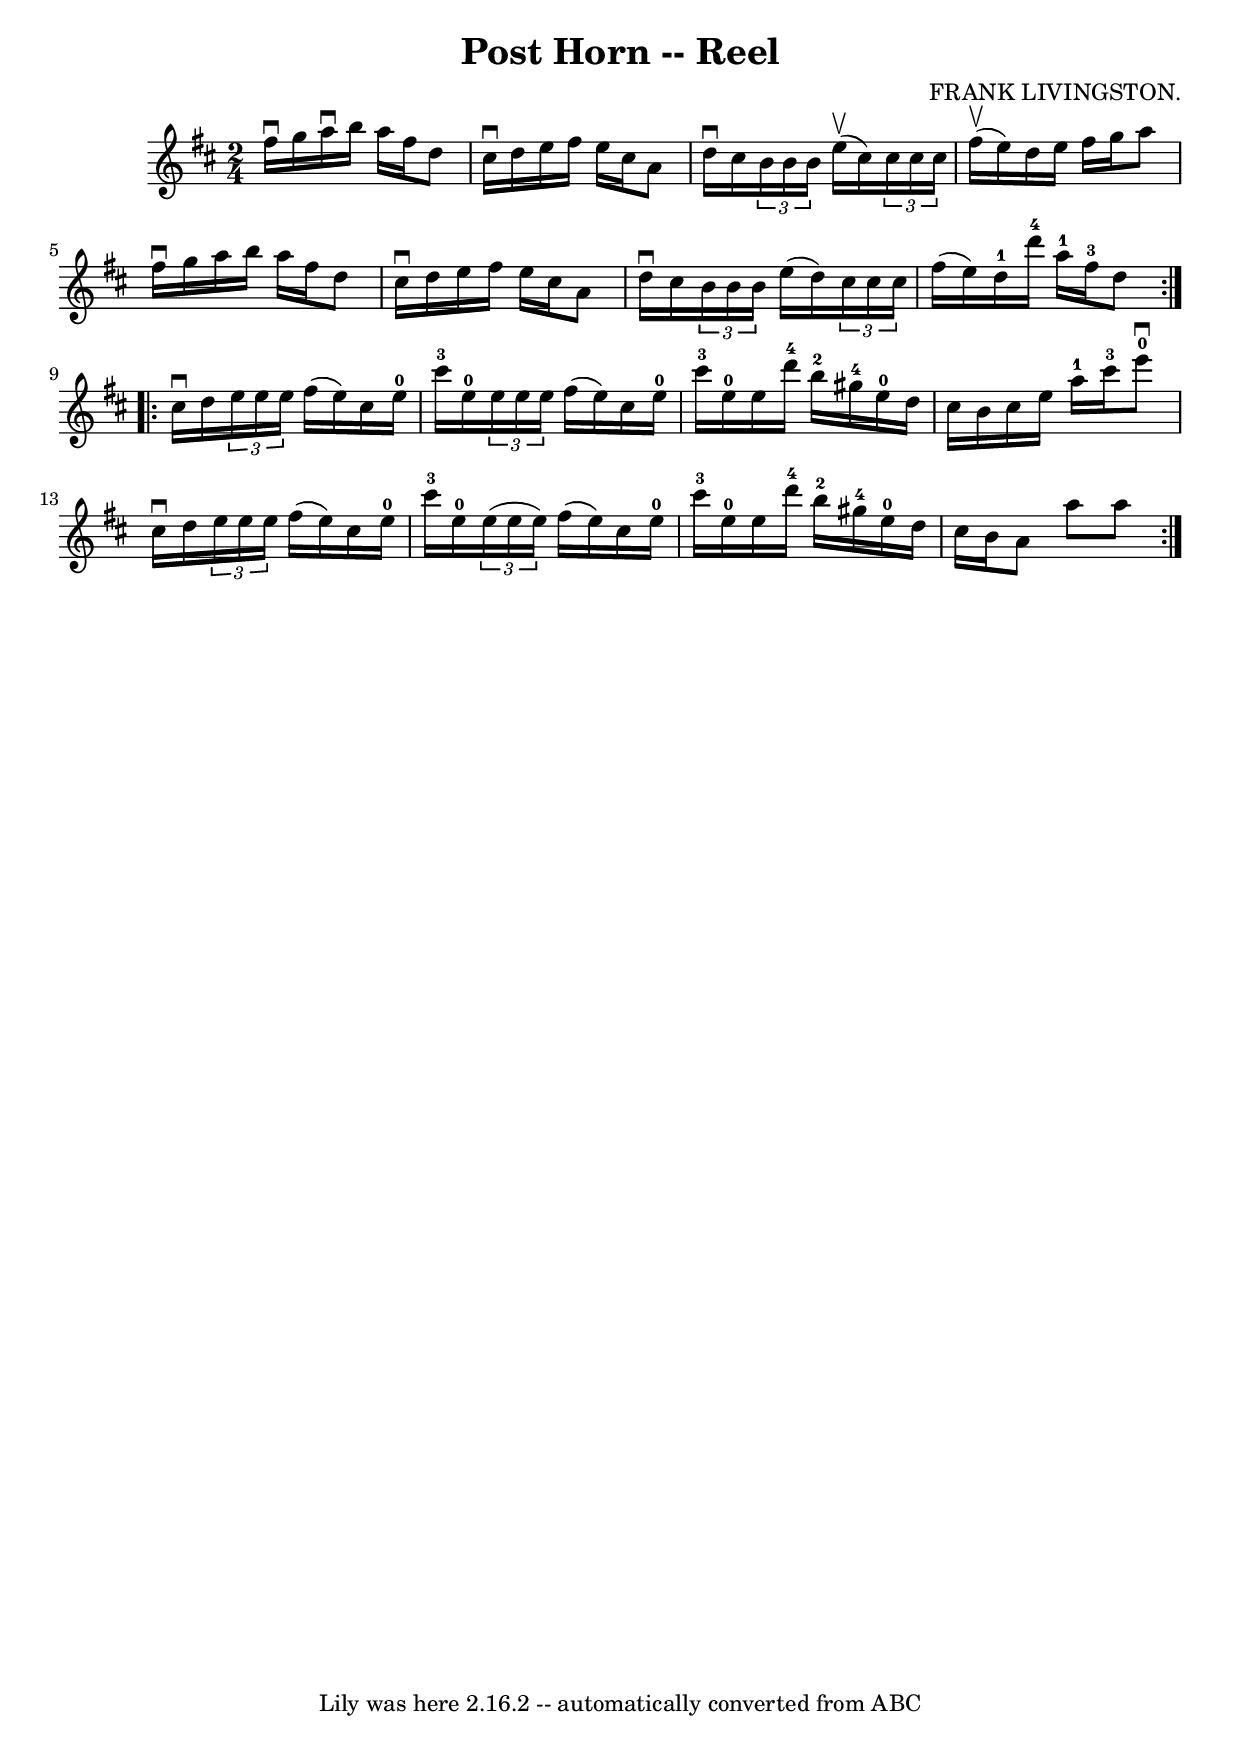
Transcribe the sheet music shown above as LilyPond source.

\version "2.16.2"
\include "Mammoth.ily"
\header {
	%% book = "Ryan's Mammoth Collection"
	composer = "FRANK LIVINGSTON."
	crossRefNumber = "1"
	footnotes = "\\\\307"
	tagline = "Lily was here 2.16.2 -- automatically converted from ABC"
	title = "Post Horn -- Reel"
}
voicedefault =  {


\repeat volta 2 {
\time 2/4 
\key d \major fis''16^\downbow g''16  |
 a''16 
^\downbow b''16 a''16 fis''16 d''8 cis''16^\downbow d''16    
|
 e''16 fis''16 e''16 cis''16 a'8 d''16^\downbow   
cis''16    |
   \times 2/3 { b'16 b'16 b'16  } e''16^\upbow(
cis''16)   \times 2/3 { cis''16 cis''16 cis''16  } fis''16 
^\upbow(e''16)   |
 d''16 e''16 fis''16 g''16 a''8    
fis''16^\downbow g''16    |
 a''16 b''16 a''16 fis''16    
d''8 cis''16^\downbow d''16    |
 e''16 fis''16 e''16    
cis''16 a'8 d''16^\downbow cis''16    |
   \times 2/3 { b'16   
 b'16 b'16  } e''16 (d''16)   \times 2/3 { cis''16 cis''16    
cis''16  } fis''16 (e''16)   |
 d''16-1 d'''16-4   
a''16-1 fis''16-3 d''8  }     \repeat volta 2 { cis''16^\downbow   
d''16  |
     \times 2/3 { e''16 e''16 e''16  } fis''16 (
e''16) cis''16 e''16-0 cis'''16-3 e''16-0   |
   
\times 2/3 { e''16 e''16 e''16  } fis''16 (e''16) cis''16    
e''16-0 cis'''16-3 e''16-0   |
 e''16 d'''16-4   
b''16-2 gis''16-4 e''16-0 d''16 cis''16 b'16    |
 
 cis''16 e''16 a''16-1 cis'''16-3 e'''8-0^\downbow   
cis''16^\downbow d''16    |
     \times 2/3 { e''16 e''16    
e''16  } fis''16 (e''16) cis''16 e''16-0 cis'''16-3   
e''16-0   |
   \times 2/3 { e''16 (e''16 e''16) } fis''16 
(e''16) cis''16 e''16-0 cis'''16-3 e''16-0   |
   
 e''16 d'''16-4 b''16-2 gis''16-4 e''16-0 d''16    
cis''16 b'16    |
 a'8 a''8 a''8    }   
}

\score{
    <<

	\context Staff="default"
	{
	    \voicedefault 
	}

    >>
	\layout {
	}
	\midi {}
}
